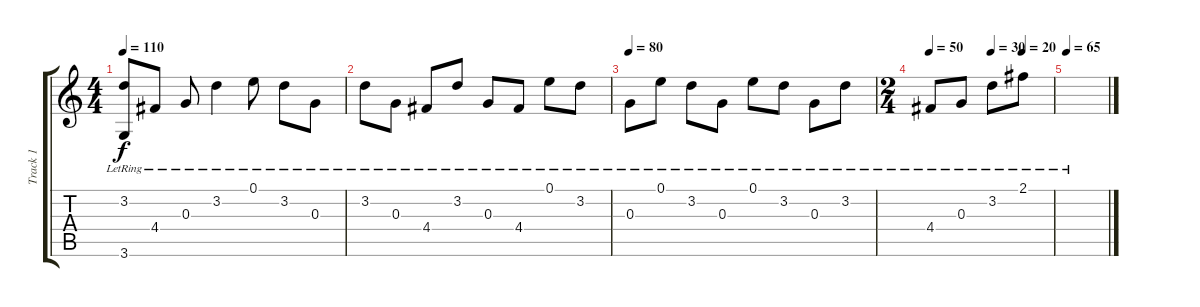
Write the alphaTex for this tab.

\track ("Track 1" "Track 1") {instrument acousticguitarsteel}
\staff {score tabs}
\tuning (E4 B3 G3 D3 A2 E2) {hide}
\ts (4 4)
\tempo 110
\clef g2
\ks c
(3.2{lr} 3.6{lr}).8{dy f} 4.4{lr}.8 0.3{lr}.8 3.2{lr}.4 0.1{lr}.8 3.2{lr}.8 0.3{lr}.8 |
3.2{lr}.8 0.3{lr}.8 4.4{lr}.8 3.2{lr}.8 0.3{lr}.8 4.4{lr}.8 0.1{lr}.8 3.2{lr}.8 |
\tempo 80
0.3{lr}.8 0.1{lr}.8 3.2{lr}.8 0.3{lr}.8 0.1{lr}.8 3.2{lr}.8 0.3{lr}.8 3.2{lr}.8 |
\ts (2 4)
\tempo 50
\tempo (30 0.5)
\tempo (20 0.75)
4.4{lr}.8 0.3{lr}.8 3.2{lr}.8 2.1{lr}.8 |
\tempo 65
